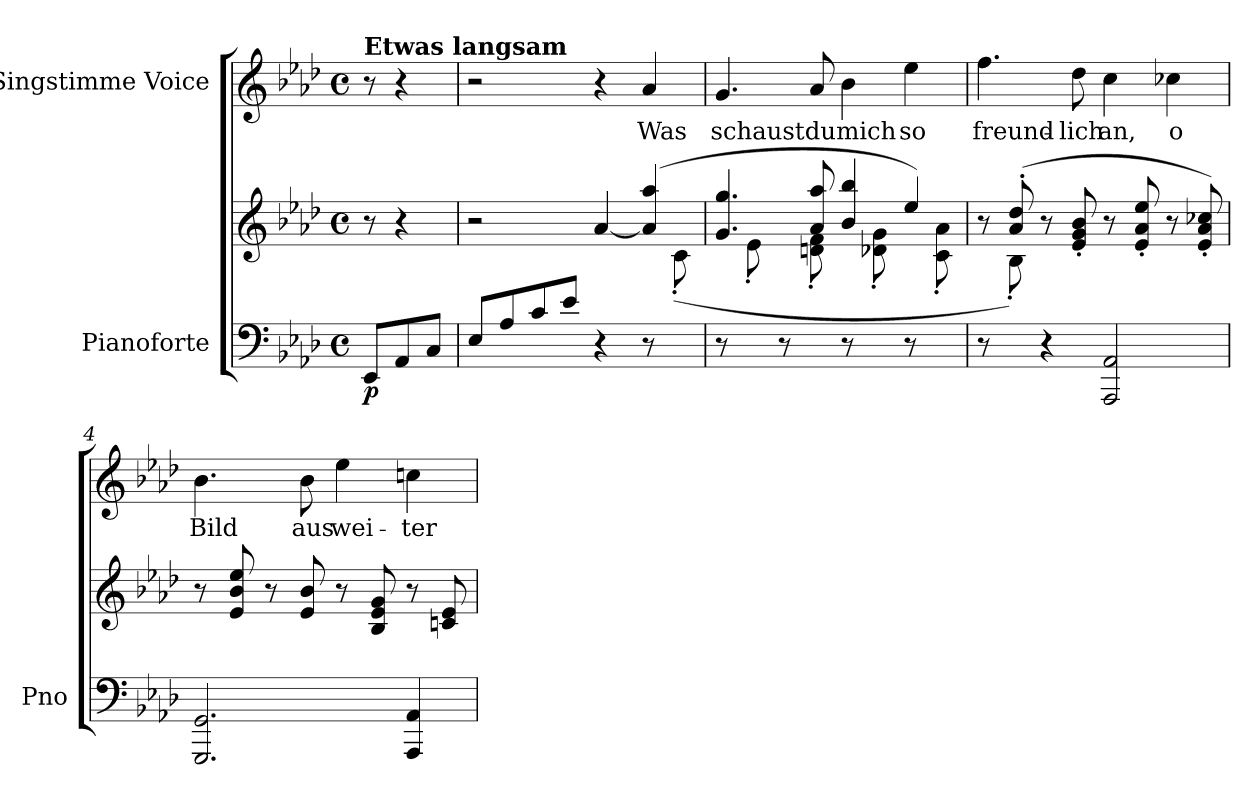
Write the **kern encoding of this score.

**kern	**kern	**dynam	**kern	**text
*part2	*part2	*part2	*part1	*part1
*staff3	*staff2	*staff2/3	*staff1	*staff1
*I"Pianoforte	*	*	*I"Singstimme Voice	*
*I'Pno	*	*	*	*
*clefF4	*clefG2	*	*clefG2	*
*k[b-e-a-d-]	*k[b-e-a-d-]	*	*k[b-e-a-d-]	*
*M4/4	*M4/4	*	*M4/4	*
*met(c)	*met(c)	*	*met(c)	*
=	=	=	=	=
!	!	!	!LO:TX:a:B:t=Etwas langsam	!
!	!	!LO:DY:b=2	!	!
(8EE-/L	8r	p	8r	.
8AA-/	4r	.	4r	.
!	!	!LO:DY:b=2	!	!
8C/J	.	other-dynamics	.	.
=1	=1	=1	=1	=1
*	*^	*	*	*
8E-/L	2r	2..ryy	.	2r	.
8A-/	.	.	.	.	.
8c/	.	.	.	.	.
8e-/J	.	.	.	.	.
4r	[>4a-/)	.	.	4r	.
8r	(>4a-/] 4aa-/	.	.	4a-/	Was
8ryy	.	(<8c'<\	.	.	.
=2	=2	=2	=2	=2	=2
8r	4.g/ 4.gg/	8ryy	.	4.g/	schaust
8ryy	.	8e-'<\	.	.	.
8r	.	8ryy	.	.	.
8ryy	8a-/ 8aa-/	8dn\'< 8f\'<	.	8a-/	du
8r	4b-/ 4bb-/	8ryy	.	4b-\	mich
8ryy	.	8d-X\'< 8g\'<	.	.	.
8r	4ee-/)	8ryy	.	4ee-\	so
8ryy	.	8c\'< 8a-\'<	.	.	.
=3	=3	=3	=3	=3	=3
8r	8r	8ryy	.	4.ff\	freund-
8ryy	(>8a-/'> 8dd-/'>	8B-'<\)	.	.	.
4r	8r	2.ryy	.	.	.
.	8e-/'> 8g/'> 8b-/'>	.	.	8dd-\	-lich
2AAA-/ 2AA-/	8r	.	.	4cc\	an,
.	8e-/'> 8a-/'> 8ee-/'>	.	.	.	.
.	8r	.	.	4cc-X\	o
.	8e-/'> 8a-/'> 8cc-X/'>)	.	.	.	.
*	*v	*v	*	*	*
=4	=4	=4	=4	=4
2.GGG/ 2.GG/	8r	.	4.b-\	Bild
.	8e-/ 8b-/ 8ee-/	.	.	.
.	8r	.	.	.
.	8e-/ 8b-/	.	8b-\	aus
.	8r	.	4ee-\	wei-
.	8B-/ 8e-/ 8g/	.	.	.
4AAA-/ 4AA-/	8r	.	4ccn\	-ter
.	8cn/ 8e-/	.	.	.
=	=	=	=	=
*-	*-	*-	*-	*-
